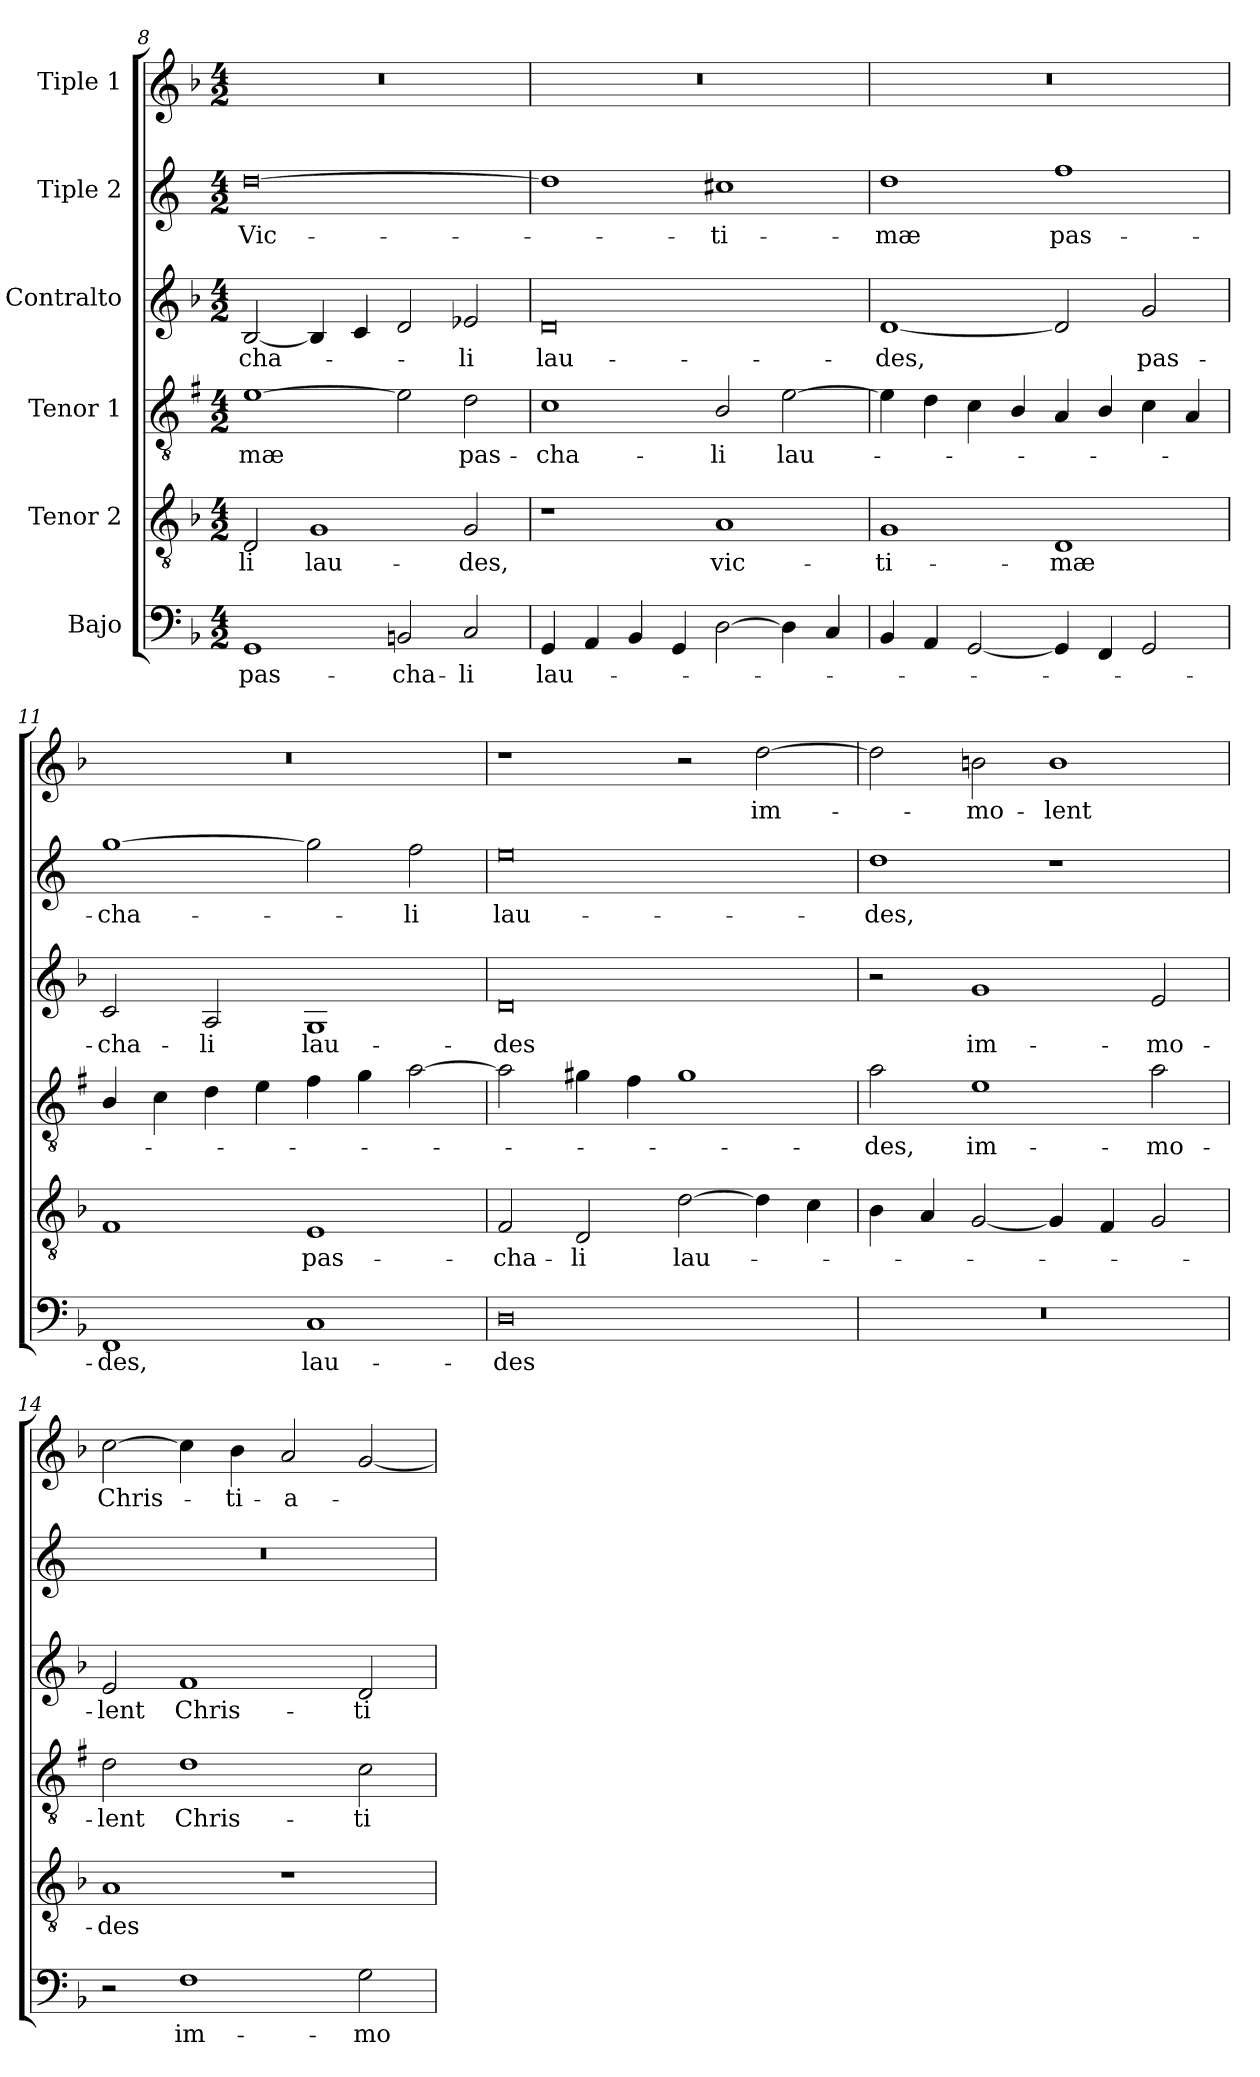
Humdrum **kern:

**kern	**text	**kern	**text	**kern	**text	**kern	**text	**kern	**text	**kern	**text
*part6	*part6	*part5	*part5	*part4	*part4	*part3	*part3	*part2	*part2	*part1	*part1
*staff6	*staff6	*staff5	*staff5	*staff4	*staff4	*staff3	*staff3	*staff2	*staff2	*staff1	*staff1
*I"Bajo	*	*I"Tenor 2	*	*I"Tenor 1	*	*I"Contralto	*	*I"Tiple 2	*	*I"Tiple 1	*
*clefF4	*	*clefGv2	*	*clefGv2	*	*clefG2	*	*clefG2	*	*clefG2	*
*	*	*	*	*ITrd1c2	*	*	*	*ITrd4c7	*	*	*
*k[b-]	*	*k[b-]	*	*k[b-]	*	*k[b-]	*	*k[b-]	*	*k[b-]	*
*F:	*	*F:	*	*F:	*	*F:	*	*F:	*	*F:	*
*M4/2	*	*M4/2	*	*M4/2	*	*M4/2	*	*M4/2	*	*M4/2	*
=8	=8	=8	=8	=8	=8	=8	=8	=8	=8	=8	=8
!	!LO:LY:b	!	!LO:LY:b	!	!LO:LY:b	!	!LO:LY:b	!	!LO:LY:b	!	!
1GG	pas-	2D/	-li	[1d	-mæ	[2B-/	-cha-	[0g	Vic-	0r	.
!	!	!	!LO:LY:b	!	!	!	!	!	!	!	!
.	.	1G	lau-	.	.	4B-/]	.	.	.	.	.
.	.	.	.	.	.	4c/	.	.	.	.	.
!	!LO:LY:b	!	!	!	!	!	!	!	!	!	!
2BBn/	-cha-	.	.	2d\]	.	2d/	.	.	.	.	.
!	!LO:LY:b	!	!LO:LY:b	!	!LO:LY:b	!	!LO:LY:b	!	!	!	!
2C/	-li	2G/	-des,	2c\	pas-	2e-X/	-li	.	.	.	.
=9	=9	=9	=9	=9	=9	=9	=9	=9	=9	=9	=9
!	!LO:LY:b	!	!	!	!LO:LY:b	!	!LO:LY:b	!	!	!	!
4GG/	lau-	1r	.	1B-	-cha-	0d	lau-	1g]	.	0r	.
4AA/	.	.	.	.	.	.	.	.	.	.	.
4BB-/	.	.	.	.	.	.	.	.	.	.	.
4GG/	.	.	.	.	.	.	.	.	.	.	.
!	!	!	!LO:LY:b	!	!LO:LY:b	!	!	!	!LO:LY:b	!	!
[2D\	.	1A	vic-	2A/	-li	.	.	1f#X	-ti-	.	.
!	!	!	!	!	!LO:LY:b	!	!	!	!	!	!
4D\]	.	.	.	[2d\	lau-	.	.	.	.	.	.
4C/	.	.	.	.	.	.	.	.	.	.	.
=10	=10	=10	=10	=10	=10	=10	=10	=10	=10	=10	=10
!	!	!	!LO:LY:b	!	!	!	!LO:LY:b	!	!LO:LY:b	!	!
4BB-/	.	1G	-ti-	4d\]	.	[1d	-des,	1g	-mæ	0r	.
4AA/	.	.	.	4c\	.	.	.	.	.	.	.
[2GG/	.	.	.	4B-\	.	.	.	.	.	.	.
.	.	.	.	4A/	.	.	.	.	.	.	.
!	!	!	!LO:LY:b	!	!	!	!	!	!LO:LY:b	!	!
4GG/]	.	1D	-mæ	4G/	.	2d/]	.	1b-	pas-	.	.
4FF/	.	.	.	4A/	.	.	.	.	.	.	.
!	!	!	!	!	!	!	!LO:LY:b	!	!	!	!
2GG/	.	.	.	4B-\	.	2g/	pas-	.	.	.	.
.	.	.	.	4G/	.	.	.	.	.	.	.
!!LO:PB:g=z
=11	=11	=11	=11	=11	=11	=11	=11	=11	=11	=11	=11
!	!LO:LY:b	!	!	!	!	!	!LO:LY:b	!	!LO:LY:b	!	!
1FF	-des,	1F	.	4A/	.	2c/	-cha-	[1cc	-cha-	0r	.
.	.	.	.	4B-\	.	.	.	.	.	.	.
!	!	!	!	!	!	!	!LO:LY:b	!	!	!	!
.	.	.	.	4c\	.	2A/	-li	.	.	.	.
.	.	.	.	4d\	.	.	.	.	.	.	.
!	!LO:LY:b	!	!LO:LY:b	!	!	!	!LO:LY:b	!	!	!	!
1C	lau-	1E	pas-	4e\	.	1G	lau-	2cc\]	.	.	.
.	.	.	.	4f\	.	.	.	.	.	.	.
!	!	!	!	!	!	!	!	!	!LO:LY:b	!	!
.	.	.	.	[2g\	.	.	.	2b-\	-li	.	.
=12	=12	=12	=12	=12	=12	=12	=12	=12	=12	=12	=12
!	!LO:LY:b	!	!LO:LY:b	!	!	!	!LO:LY:b	!	!LO:LY:b	!	!
0D	-des	2F/	-cha-	2g\]	.	0d	-des	0a	lau-	1r	.
!	!	!	!LO:LY:b	!	!	!	!	!	!	!	!
.	.	2D/	-li	4f#X\	.	.	.	.	.	.	.
.	.	.	.	4e\	.	.	.	.	.	.	.
!	!	!	!LO:LY:b	!	!	!	!	!	!	!	!
.	.	[2d\	lau-	1f#	.	.	.	.	.	2r	.
!	!	!	!	!	!	!	!	!	!	!	!LO:LY:b
.	.	4d\]	.	.	.	.	.	.	.	[2dd\	im-
.	.	4c\	.	.	.	.	.	.	.	.	.
=13	=13	=13	=13	=13	=13	=13	=13	=13	=13	=13	=13
!	!	!	!	!	!LO:LY:b	!	!	!	!LO:LY:b	!	!
0r	.	4B-\	.	2g\	-des,	2r	.	1g	-des,	2dd\]	.
.	.	4A/	.	.	.	.	.	.	.	.	.
!	!	!	!	!	!LO:LY:b	!	!LO:LY:b	!	!	!	!LO:LY:b
.	.	[2G/	.	1d	im-	1g	im-	.	.	2bn\	-mo-
!	!	!	!	!	!	!	!	!	!	!	!LO:LY:b
.	.	4G/]	.	.	.	.	.	1r	.	1b	-lent
.	.	4F/	.	.	.	.	.	.	.	.	.
!	!	!	!	!	!LO:LY:b	!	!LO:LY:b	!	!	!	!
.	.	2G/	.	2g\	-mo-	2e/	-mo-	.	.	.	.
=14	=14	=14	=14	=14	=14	=14	=14	=14	=14	=14	=14
!	!	!	!LO:LY:b	!	!LO:LY:b	!	!LO:LY:b	!	!	!	!LO:LY:b
2r	.	1A	-des	2c\	-lent	2e/	-lent	0r	.	[2cc\	Chris-
!	!LO:LY:b	!	!	!	!LO:LY:b	!	!LO:LY:b	!	!	!	!
1F	im-	.	.	1c	Chris-	1f	Chris-	.	.	4cc\]	.
!	!	!	!	!	!	!	!	!	!	!	!LO:LY:b
.	.	.	.	.	.	.	.	.	.	4b-\	-ti-
!	!	!	!	!	!	!	!	!	!	!	!LO:LY:b
.	.	1r	.	.	.	.	.	.	.	2a/	-a-
!	!LO:LY:b	!	!	!	!LO:LY:b	!	!LO:LY:b	!	!	!	!
2G\	-mo-	.	.	2B-\	-ti-	2d/	-ti-	.	.	[2g/	.
=	=	=	=	=	=	=	=	=	=	=	=
*-	*-	*-	*-	*-	*-	*-	*-	*-	*-	*-	*-
